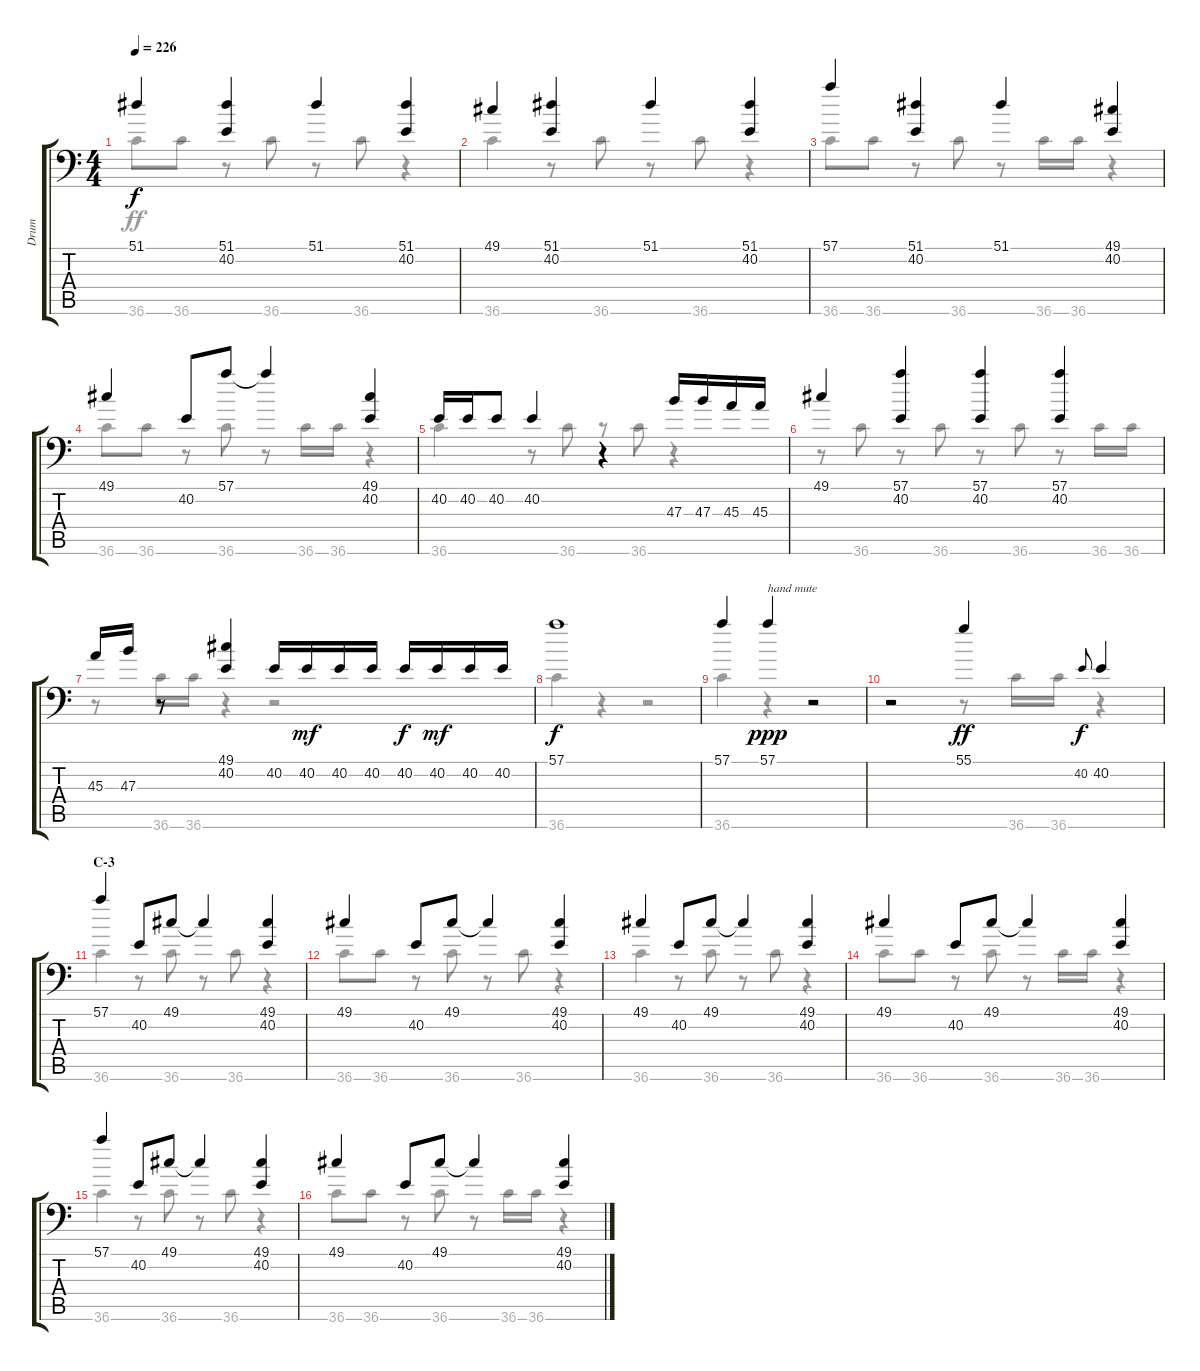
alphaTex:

\track ("Drum" "Drum") {instrument acousticgrandpiano}
\staff {score tabs}
\tuning (C-1 C-1 C-1 C-1 C-1 C-1) {hide}
\voice
\ts (4 4)
\tempo 226
\clef f4
\ks c
51.1.4{dy f} (51.1 40.2).4 51.1.4 (51.1 40.2).4 |
49.1.4 (51.1 40.2).4 51.1.4 (51.1 40.2).4 |
57.1.4 (51.1 40.2).4 51.1.4 (49.1 40.2).4 |
49.1.4 40.2.8 57.1.8 57.1{t}.4 (49.1 40.2).4 |
40.2.16 40.2.16 40.2.8 40.2.4 r.4 47.3.16 47.3.16 45.3.16 45.3.16 |
49.1.4 (57.1 40.2).4 (57.1 40.2).4 (57.1 40.2).4 |
45.3.16 47.3.16 r.8 (49.1 40.2).4 40.2.16 40.2.16{dy mf} 40.2.16 40.2.16 40.2.16{dy f} 40.2.16{dy mf} 40.2.16 40.2.16 |
57.1.1{dy f} |
57.1.4 57.1.4{txt "hand mute" dy ppp} r.2 |
r.2 55.1.4{dy ff} 40.2.8{gr onbeat dy f} 40.2.4 |
\section ("" "C-3")
57.1.4 40.2.8 49.1.8 49.1{t}.4 (49.1 40.2).4 |
49.1.4 40.2.8 49.1.8 49.1{t}.4 (49.1 40.2).4 |
49.1.4 40.2.8 49.1.8 49.1{t}.4 (49.1 40.2).4 |
49.1.4 40.2.8 49.1.8 49.1{t}.4 (49.1 40.2).4 |
57.1.4 40.2.8 49.1.8 49.1{t}.4 (49.1 40.2).4 |
49.1.4 40.2.8 49.1.8 49.1{t}.4 (49.1 40.2).4
\voice
\clef f4
\ottava regular
\simile none
\ks c
36.6.8{dy ff} 36.6.8 r.8 36.6.8 r.8 36.6.8 r.4 |
36.6.4 r.8 36.6.8 r.8 36.6.8 r.4 |
36.6.8 36.6.8 r.8 36.6.8 r.8 36.6.16 36.6.16 r.4 |
36.6.8 36.6.8 r.8 36.6.8 r.8 36.6.16 36.6.16 r.4 |
36.6.4 r.8 36.6.8 r.8 36.6.8 r.4 |
r.8 36.6.8 r.8 36.6.8 r.8 36.6.8 r.8 36.6.16 36.6.16 |
r.8 36.6.16 36.6.16 r.4 r.2 |
36.6.4 r.4 r.2 |
36.6.4 r.4 r.2 |
r.2 r.8 36.6.16 36.6.16 r.4 |
36.6.4 r.8 36.6.8 r.8 36.6.8 r.4 |
36.6.8 36.6.8 r.8 36.6.8 r.8 36.6.8 r.4 |
36.6.4 r.8 36.6.8 r.8 36.6.8 r.4 |
36.6.8 36.6.8 r.8 36.6.8 r.8 36.6.16 36.6.16 r.4 |
36.6.4 r.8 36.6.8 r.8 36.6.8 r.4 |
36.6.8 36.6.8 r.8 36.6.8 r.8 36.6.16 36.6.16 r.4
